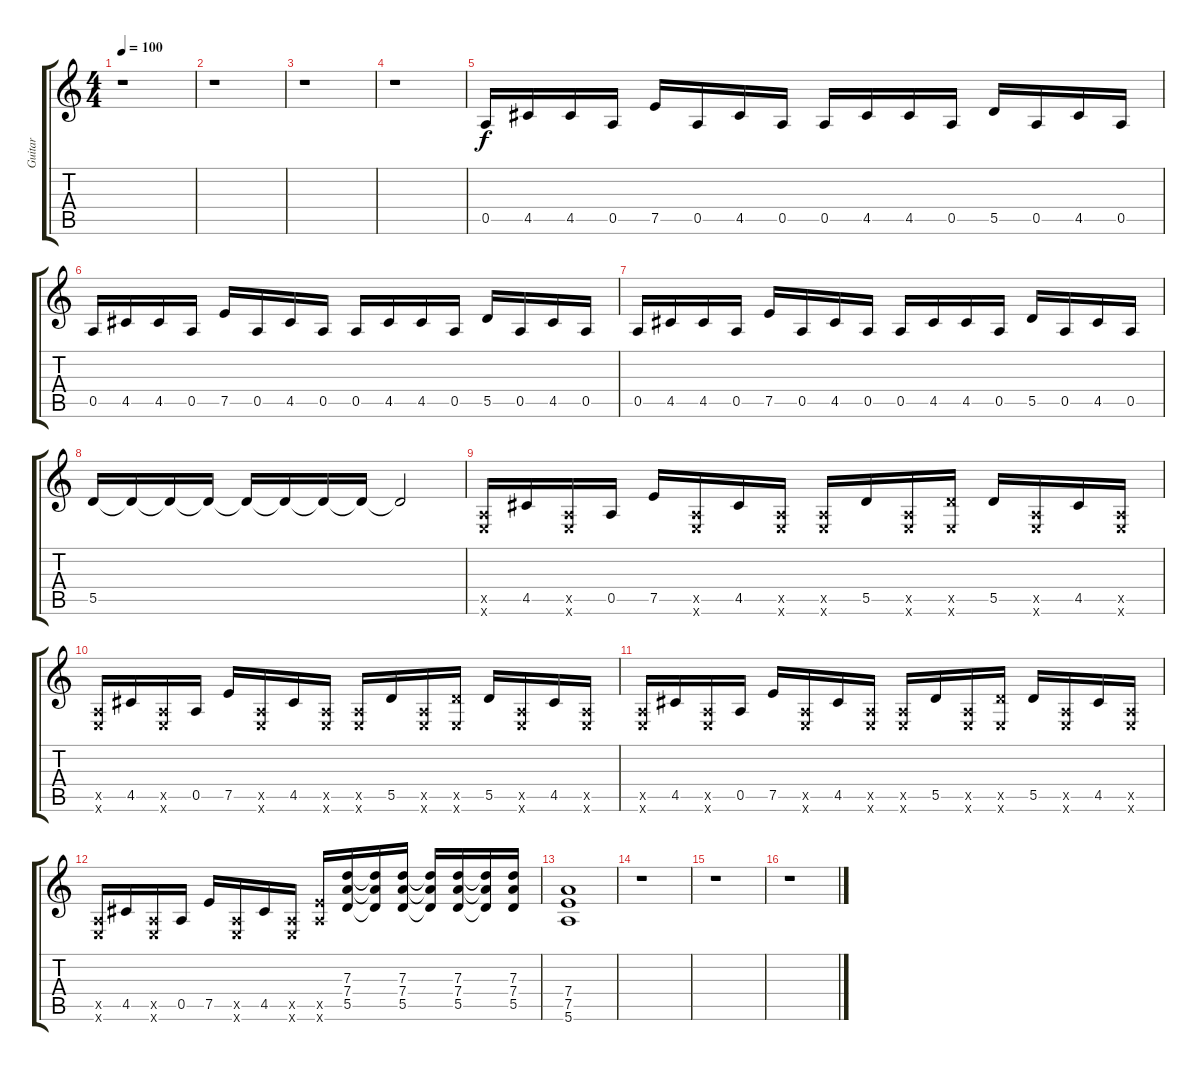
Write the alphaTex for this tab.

\track ("Guitar" "Guitar") {instrument distortionguitar}
\staff {score tabs}
\tuning (E4 B3 G3 D3 A2 E2) {hide}
\ts (4 4)
\tempo 100
\clef g2
\ks c
r.1{dy f instrument distortionguitar} |
r.1 |
r.1 |
r.1 |
0.5.16{instrument electricguitarclean} 4.5.16 4.5.16 0.5.16 7.5.16 0.5.16 4.5.16 0.5.16 0.5.16 4.5.16 4.5.16 0.5.16 5.5.16 0.5.16 4.5.16 0.5.16 |
0.5.16 4.5.16 4.5.16 0.5.16 7.5.16 0.5.16 4.5.16 0.5.16 0.5.16 4.5.16 4.5.16 0.5.16 5.5.16 0.5.16 4.5.16 0.5.16 |
0.5.16 4.5.16 4.5.16 0.5.16 7.5.16 0.5.16 4.5.16 0.5.16 0.5.16 4.5.16 4.5.16 0.5.16 5.5.16 0.5.16 4.5.16 0.5.16 |
5.5.16 5.5{t}.16 5.5{t}.16 5.5{t}.16 5.5{t}.16 5.5{t}.16 5.5{t}.16 5.5{t}.16 5.5{t}.2 |
(0.5{x} 0.6{x}).16{instrument distortionguitar} 4.5.16 (0.5{x} 0.6{x}).16 0.5.16 7.5.16 (0.5{x} 0.6{x}).16 4.5.16 (0.5{x} 0.6{x}).16 (0.5{x} 0.6{x}).16 5.5.16 (0.5{x} 0.6{x}).16 (5.5{x} 0.6{x}).16 5.5.16 (0.5{x} 0.6{x}).16 4.5.16 (0.5{x} 0.6{x}).16 |
(0.5{x} 0.6{x}).16 4.5.16 (0.5{x} 0.6{x}).16 0.5.16 7.5.16 (0.5{x} 0.6{x}).16 4.5.16 (0.5{x} 0.6{x}).16 (0.5{x} 0.6{x}).16 5.5.16 (0.5{x} 0.6{x}).16 (5.5{x} 0.6{x}).16 5.5.16 (0.5{x} 0.6{x}).16 4.5.16 (0.5{x} 0.6{x}).16 |
(0.5{x} 0.6{x}).16 4.5.16 (0.5{x} 0.6{x}).16 0.5.16 7.5.16 (0.5{x} 0.6{x}).16 4.5.16 (0.5{x} 0.6{x}).16 (0.5{x} 0.6{x}).16 5.5.16 (0.5{x} 0.6{x}).16 (5.5{x} 0.6{x}).16 5.5.16 (0.5{x} 0.6{x}).16 4.5.16 (0.5{x} 0.6{x}).16 |
(0.5{x} 0.6{x}).16 4.5.16 (0.5{x} 0.6{x}).16 0.5.16 7.5.16 (0.5{x} 0.6{x}).16 4.5.16 (0.5{x} 0.6{x}).16 (7.5{x} 5.6{x}).16 (7.3 7.4 5.5).16 (7.3{t} 7.4{t} 5.5{t}).16 (7.3 7.4 5.5).16 (7.3{t} 7.4{t} 5.5{t}).16 (7.3 7.4 5.5).16 (7.3{t} 7.4{t} 5.5{t}).16 (7.3 7.4 5.5).16 |
(7.4 7.5 5.6).1 |
r.1 |
r.1 |
r.1
